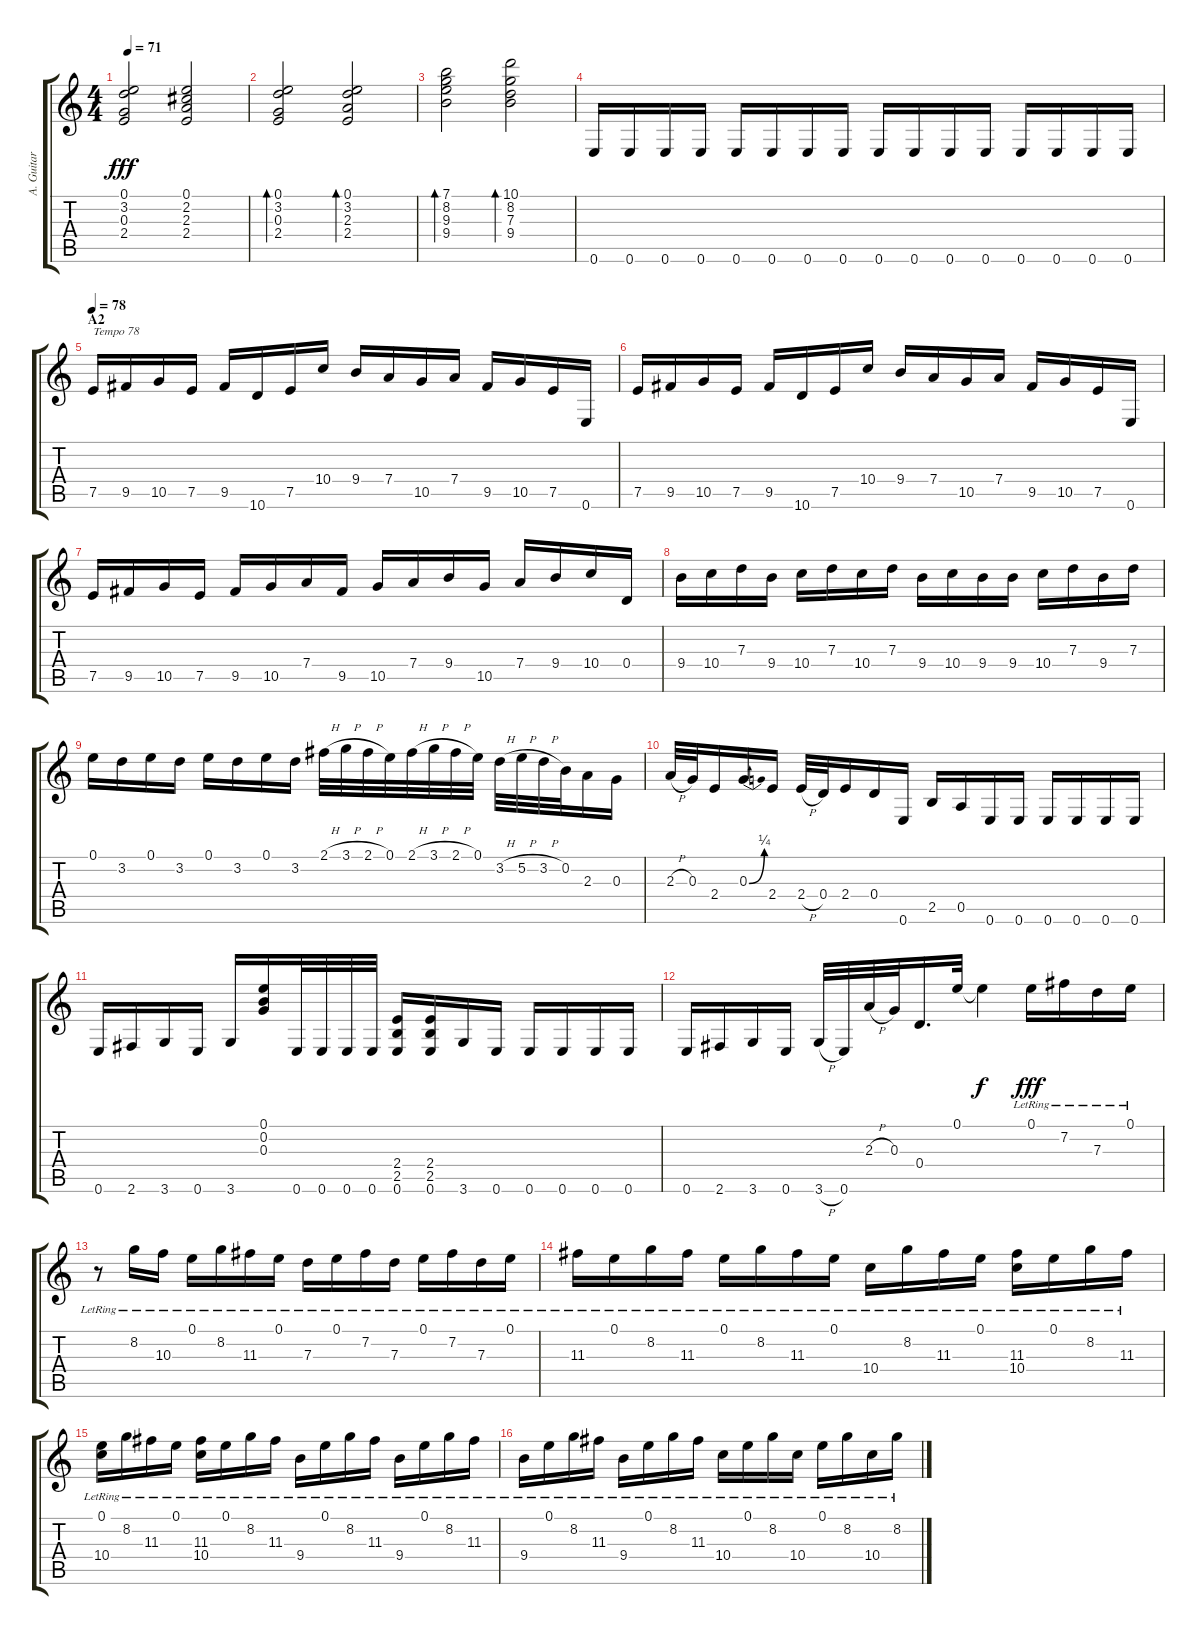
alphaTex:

\track ("A. Guitar (Nylon)" "A. Guitar ") {instrument acousticguitarnylon}
\staff {score tabs}
\tuning (E4 B3 G3 D3 A2 E2) {hide}
\ts (4 4)
\tempo 71
\clef g2
\ks c
(0.1 3.2 0.3 2.4).2{dy fff} (0.1 2.2 2.3 2.4).2 |
(0.1 3.2 0.3 2.4).2{bd 60} (0.1 3.2 2.3 2.4).2{bd 60} |
(7.1 8.2 9.3 9.4).2{bd 120} (10.1 8.2 7.3 9.4).2{bd 120} |
0.6.16 0.6.16 0.6.16 0.6.16 0.6.16 0.6.16 0.6.16 0.6.16 0.6.16 0.6.16 0.6.16 0.6.16 0.6.16 0.6.16 0.6.16 0.6.16 |
\section ("" "A2")
\tempo 78
7.5.16{txt "Tempo 78"} 9.5.16 10.5.16 7.5.16 9.5.16 10.6.16 7.5.16 10.4.16 9.4.16 7.4.16 10.5.16 7.4.16 9.5.16 10.5.16 7.5.16 0.6.16 |
7.5.16 9.5.16 10.5.16 7.5.16 9.5.16 10.6.16 7.5.16 10.4.16 9.4.16 7.4.16 10.5.16 7.4.16 9.5.16 10.5.16 7.5.16 0.6.16 |
7.5.16 9.5.16 10.5.16 7.5.16 9.5.16 10.5.16 7.4.16 9.5.16 10.5.16 7.4.16 9.4.16 10.5.16 7.4.16 9.4.16 10.4.16 0.4.16 |
9.4.16 10.4.16 7.3.16 9.4.16 10.4.16 7.3.16 10.4.16 7.3.16 9.4.16 10.4.16 9.4.16 9.4.16 10.4.16 7.3.16 9.4.16 7.3.16 |
0.1.16 3.2.16 0.1.16 3.2.16 0.1.16 3.2.16 0.1.16 3.2.16 2.1{h}.32 3.1{h}.32 2.1{h}.32 0.1.32 2.1{h}.32 3.1{h}.32 2.1{h}.32 0.1.32 3.2{h}.32 5.2{h}.32 3.2{h}.32 0.2.32 2.3.16 0.3.16 |
2.3{h}.32 0.3.32 2.4.16 0.3{be (bend 0 0 60 1)}.16 2.4.16 2.4{h}.32 0.4.32 2.4.16 0.4.16 0.6.16 2.5.16 0.5.16 0.6.16 0.6.16 0.6.16 0.6.16 0.6.16 0.6.16 |
0.6.16 2.6.16 3.6.16 0.6.16 3.6.16 (0.1 0.2 0.3).16 0.6.32 0.6.32 0.6.32 0.6.32 (2.4 2.5 0.6).16 (2.4 2.5 0.6).16 3.6.16 0.6.16 0.6.16 0.6.16 0.6.16 0.6.16 |
0.6.16 2.6.16 3.6.16 0.6.16 3.6{h}.32 0.6.32 2.3{h}.32 0.3.32 0.4.16{d} 0.1.32 0.1{t}.4{dy f} 0.1{lr}.16{dy fff} 7.2{lr}.16 7.3{lr}.16 0.1{lr}.16 |
r.8 8.2{lr}.16 10.3{lr}.16 0.1{lr}.16 8.2{lr}.16 11.3{lr}.16 0.1{lr}.16 7.3{lr}.16 0.1{lr}.16 7.2{lr}.16 7.3{lr}.16 0.1{lr}.16 7.2{lr}.16 7.3{lr}.16 0.1{lr}.16 |
11.3{lr}.16 0.1{lr}.16 8.2{lr}.16 11.3{lr}.16 0.1{lr}.16 8.2{lr}.16 11.3{lr}.16 0.1{lr}.16 10.4{lr}.16 8.2{lr}.16 11.3{lr}.16 0.1{lr}.16 (11.3{lr} 10.4{lr}).16 0.1{lr}.16 8.2{lr}.16 11.3{lr}.16 |
(0.1{lr} 10.4{lr}).16 8.2{lr}.16 11.3{lr}.16 0.1{lr}.16 (11.3{lr} 10.4{lr}).16 0.1{lr}.16 8.2{lr}.16 11.3{lr}.16 9.4{lr}.16 0.1{lr}.16 8.2{lr}.16 11.3{lr}.16 9.4{lr}.16 0.1{lr}.16 8.2{lr}.16 11.3{lr}.16 |
9.4{lr}.16 0.1{lr}.16 8.2{lr}.16 11.3{lr}.16 9.4{lr}.16 0.1{lr}.16 8.2{lr}.16 11.3{lr}.16 10.4{lr}.16 0.1{lr}.16 8.2{lr}.16 10.4{lr}.16 0.1{lr}.16 8.2{lr}.16 10.4{lr}.16 8.2{lr}.16
